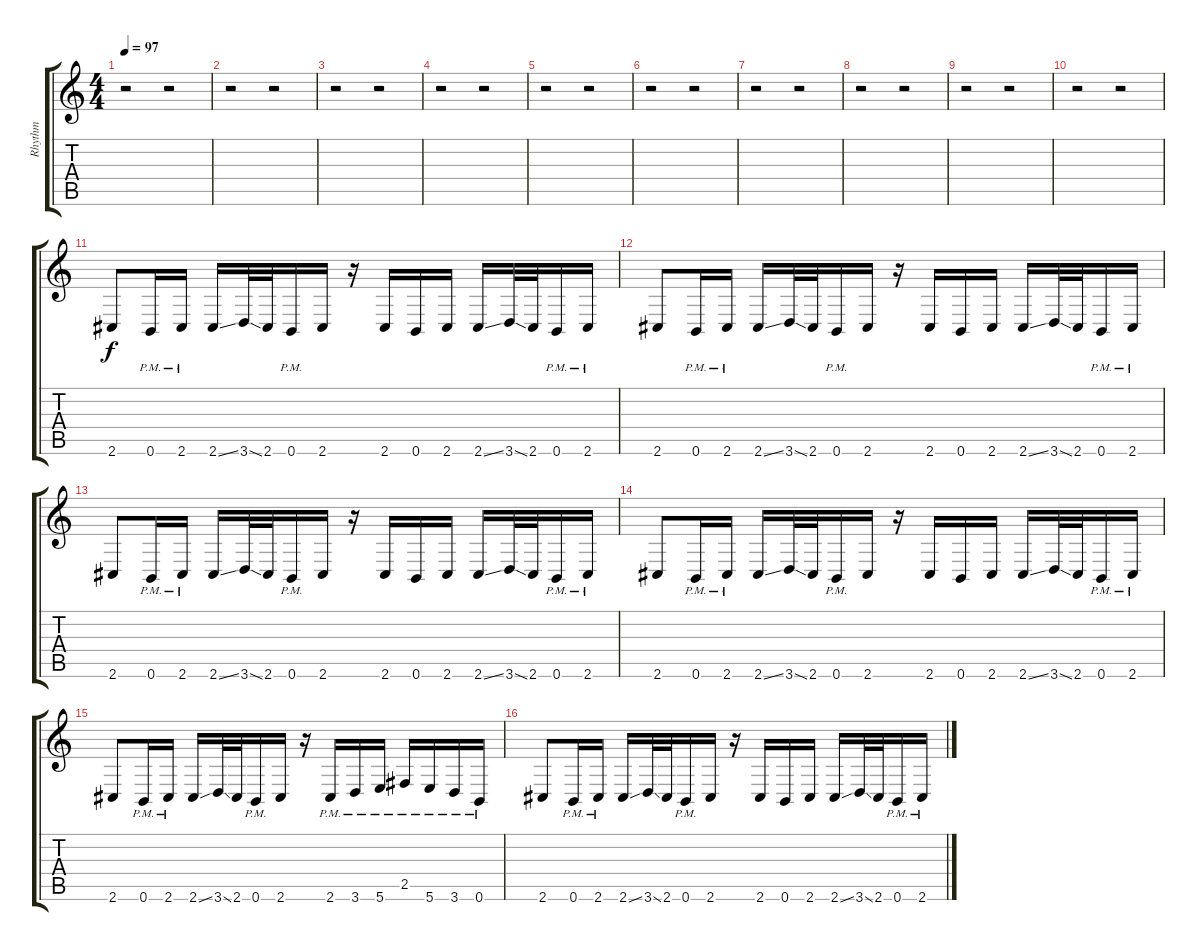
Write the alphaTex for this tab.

\track ("Rhythm" "Rhythm") {instrument acousticguitarnylon}
\staff {score tabs}
\tuning (B3 Gb3 D3 A2 E2 B1) {hide}
\ts (4 4)
\tempo 97
\clef g2
\ks c
r.2{dy f} r.2 |
\section ("" "")
r.2 r.2 |
r.2 r.2 |
r.2 r.2 |
r.2 r.2 |
r.2 r.2 |
r.2 r.2 |
r.2 r.2 |
r.2 r.2 |
\section ("" "")
r.2 r.2 |
\section ("" "")
2.6.8 0.6{pm}.16 2.6{pm}.16 2.6{ss}.16 3.6{ss}.32 2.6.32 0.6{pm}.16 2.6.16 r.16 2.6.16 0.6.16 2.6.16 2.6{ss}.16 3.6{ss}.32 2.6.32 0.6{pm}.16 2.6{pm}.16 |
2.6.8 0.6{pm}.16 2.6{pm}.16 2.6{ss}.16 3.6{ss}.32 2.6.32 0.6{pm}.16 2.6.16 r.16 2.6.16 0.6.16 2.6.16 2.6{ss}.16 3.6{ss}.32 2.6.32 0.6{pm}.16 2.6{pm}.16 |
2.6.8 0.6{pm}.16 2.6{pm}.16 2.6{ss}.16 3.6{ss}.32 2.6.32 0.6{pm}.16 2.6.16 r.16 2.6.16 0.6.16 2.6.16 2.6{ss}.16 3.6{ss}.32 2.6.32 0.6{pm}.16 2.6{pm}.16 |
2.6.8 0.6{pm}.16 2.6{pm}.16 2.6{ss}.16 3.6{ss}.32 2.6.32 0.6{pm}.16 2.6.16 r.16 2.6.16 0.6.16 2.6.16 2.6{ss}.16 3.6{ss}.32 2.6.32 0.6{pm}.16 2.6{pm}.16 |
2.6.8 0.6{pm}.16 2.6{pm}.16 2.6{ss}.16 3.6{ss}.32 2.6.32 0.6{pm}.16 2.6.16 r.16 2.6{pm}.16 3.6{pm}.16 5.6{pm}.16 2.5{pm}.16 5.6{pm}.16 3.6{pm}.16 0.6{pm}.16 |
2.6.8 0.6{pm}.16 2.6{pm}.16 2.6{ss}.16 3.6{ss}.32 2.6.32 0.6{pm}.16 2.6.16 r.16 2.6.16 0.6.16 2.6.16 2.6{ss}.16 3.6{ss}.32 2.6.32 0.6{pm}.16 2.6{pm}.16
